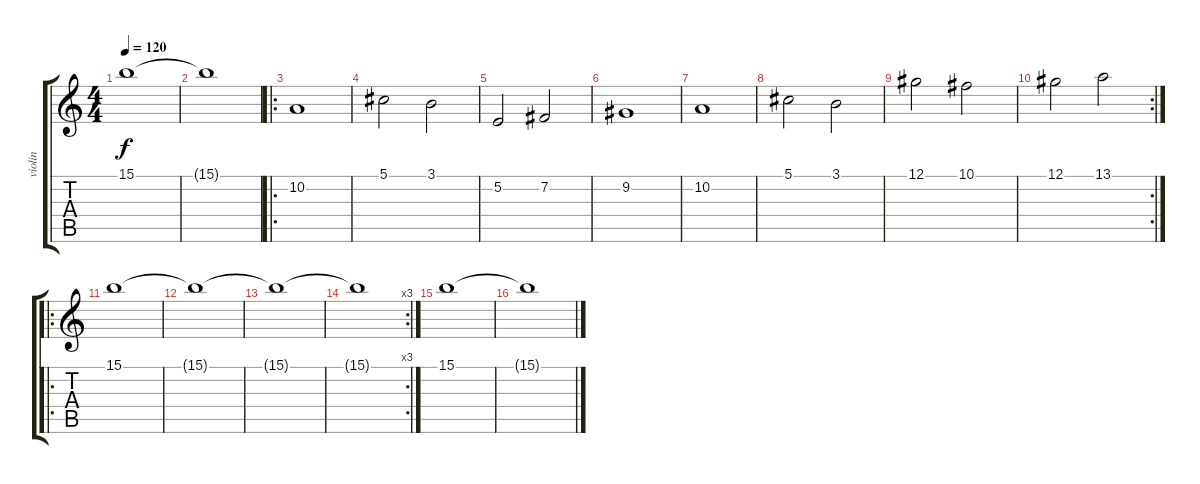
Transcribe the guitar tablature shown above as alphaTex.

\track ("violin" "violin") {instrument violin}
\staff {score tabs}
\tuning (Ab4 B3 G3 D3 A2 E2) {hide}
\ts (4 4)
\tempo 120
\clef g2
\ks c
15.1{t}.1{dy f} |
15.1{t}.1 |
\ro
10.2.1 |
5.1.2 3.1.2 |
5.2.2 7.2.2 |
9.2.1 |
10.2.1 |
5.1.2 3.1.2 |
12.1.2 10.1.2 |
\rc 2
12.1.2 13.1.2 |
\ro
15.1.1 |
15.1{t}.1 |
15.1{t}.1 |
\rc 3
15.1{t}.1 |
15.1.1 |
15.1{t}.1
